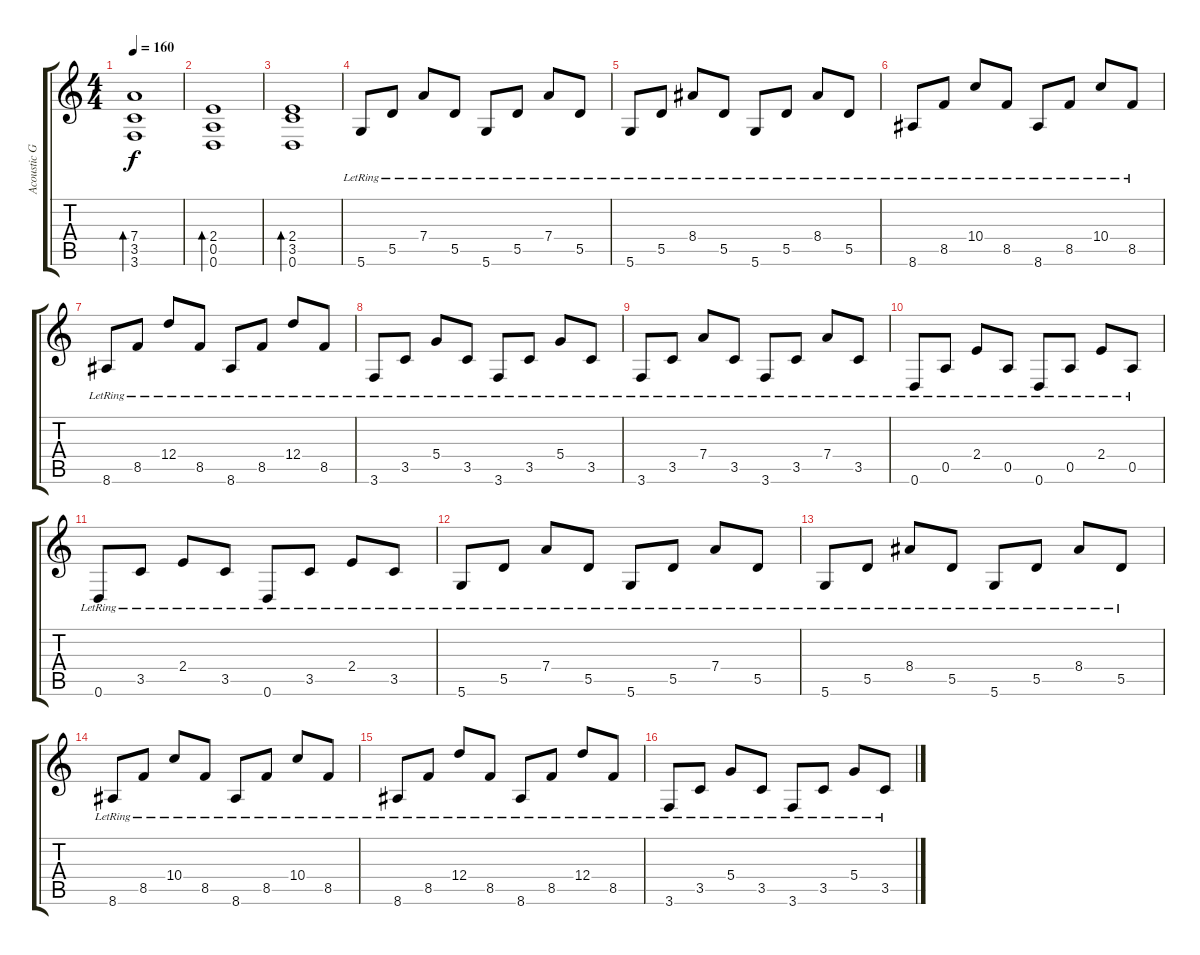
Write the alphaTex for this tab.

\track ("Acoustic Guitar" "Acoustic G") {instrument acousticguitarsteel}
\staff {score tabs}
\tuning (E4 B3 G3 D3 A2 D2) {hide}
\ts (4 4)
\tempo 160
\clef g2
\ks c
(7.4 3.5 3.6).1{bd 60 dy f} |
(2.4 0.5 0.6).1{bd 60} |
(2.4 3.5 0.6).1{bd 60} |
5.6{lr}.8 5.5{lr}.8 7.4{lr}.8 5.5{lr}.8 5.6{lr}.8 5.5{lr}.8 7.4{lr}.8 5.5{lr}.8 |
5.6{lr}.8 5.5{lr}.8 8.4{lr}.8 5.5{lr}.8 5.6{lr}.8 5.5{lr}.8 8.4{lr}.8 5.5{lr}.8 |
8.6{lr}.8 8.5{lr}.8 10.4{lr}.8 8.5{lr}.8 8.6{lr}.8 8.5{lr}.8 10.4{lr}.8 8.5{lr}.8 |
8.6{lr}.8 8.5{lr}.8 12.4{lr}.8 8.5{lr}.8 8.6{lr}.8 8.5{lr}.8 12.4{lr}.8 8.5{lr}.8 |
3.6{lr}.8 3.5{lr}.8 5.4{lr}.8 3.5{lr}.8 3.6{lr}.8 3.5{lr}.8 5.4{lr}.8 3.5{lr}.8 |
3.6{lr}.8 3.5{lr}.8 7.4{lr}.8 3.5{lr}.8 3.6{lr}.8 3.5{lr}.8 7.4{lr}.8 3.5{lr}.8 |
0.6{lr}.8 0.5{lr}.8 2.4{lr}.8 0.5{lr}.8 0.6{lr}.8 0.5{lr}.8 2.4{lr}.8 0.5{lr}.8 |
0.6{lr}.8 3.5{lr}.8 2.4{lr}.8 3.5{lr}.8 0.6{lr}.8 3.5{lr}.8 2.4{lr}.8 3.5{lr}.8 |
5.6{lr}.8 5.5{lr}.8 7.4{lr}.8 5.5{lr}.8 5.6{lr}.8 5.5{lr}.8 7.4{lr}.8 5.5{lr}.8 |
5.6{lr}.8 5.5{lr}.8 8.4{lr}.8 5.5{lr}.8 5.6{lr}.8 5.5{lr}.8 8.4{lr}.8 5.5{lr}.8 |
8.6{lr}.8 8.5{lr}.8 10.4{lr}.8 8.5{lr}.8 8.6{lr}.8 8.5{lr}.8 10.4{lr}.8 8.5{lr}.8 |
8.6{lr}.8 8.5{lr}.8 12.4{lr}.8 8.5{lr}.8 8.6{lr}.8 8.5{lr}.8 12.4{lr}.8 8.5{lr}.8 |
3.6{lr}.8 3.5{lr}.8 5.4{lr}.8 3.5{lr}.8 3.6{lr}.8 3.5{lr}.8 5.4{lr}.8 3.5{lr}.8
